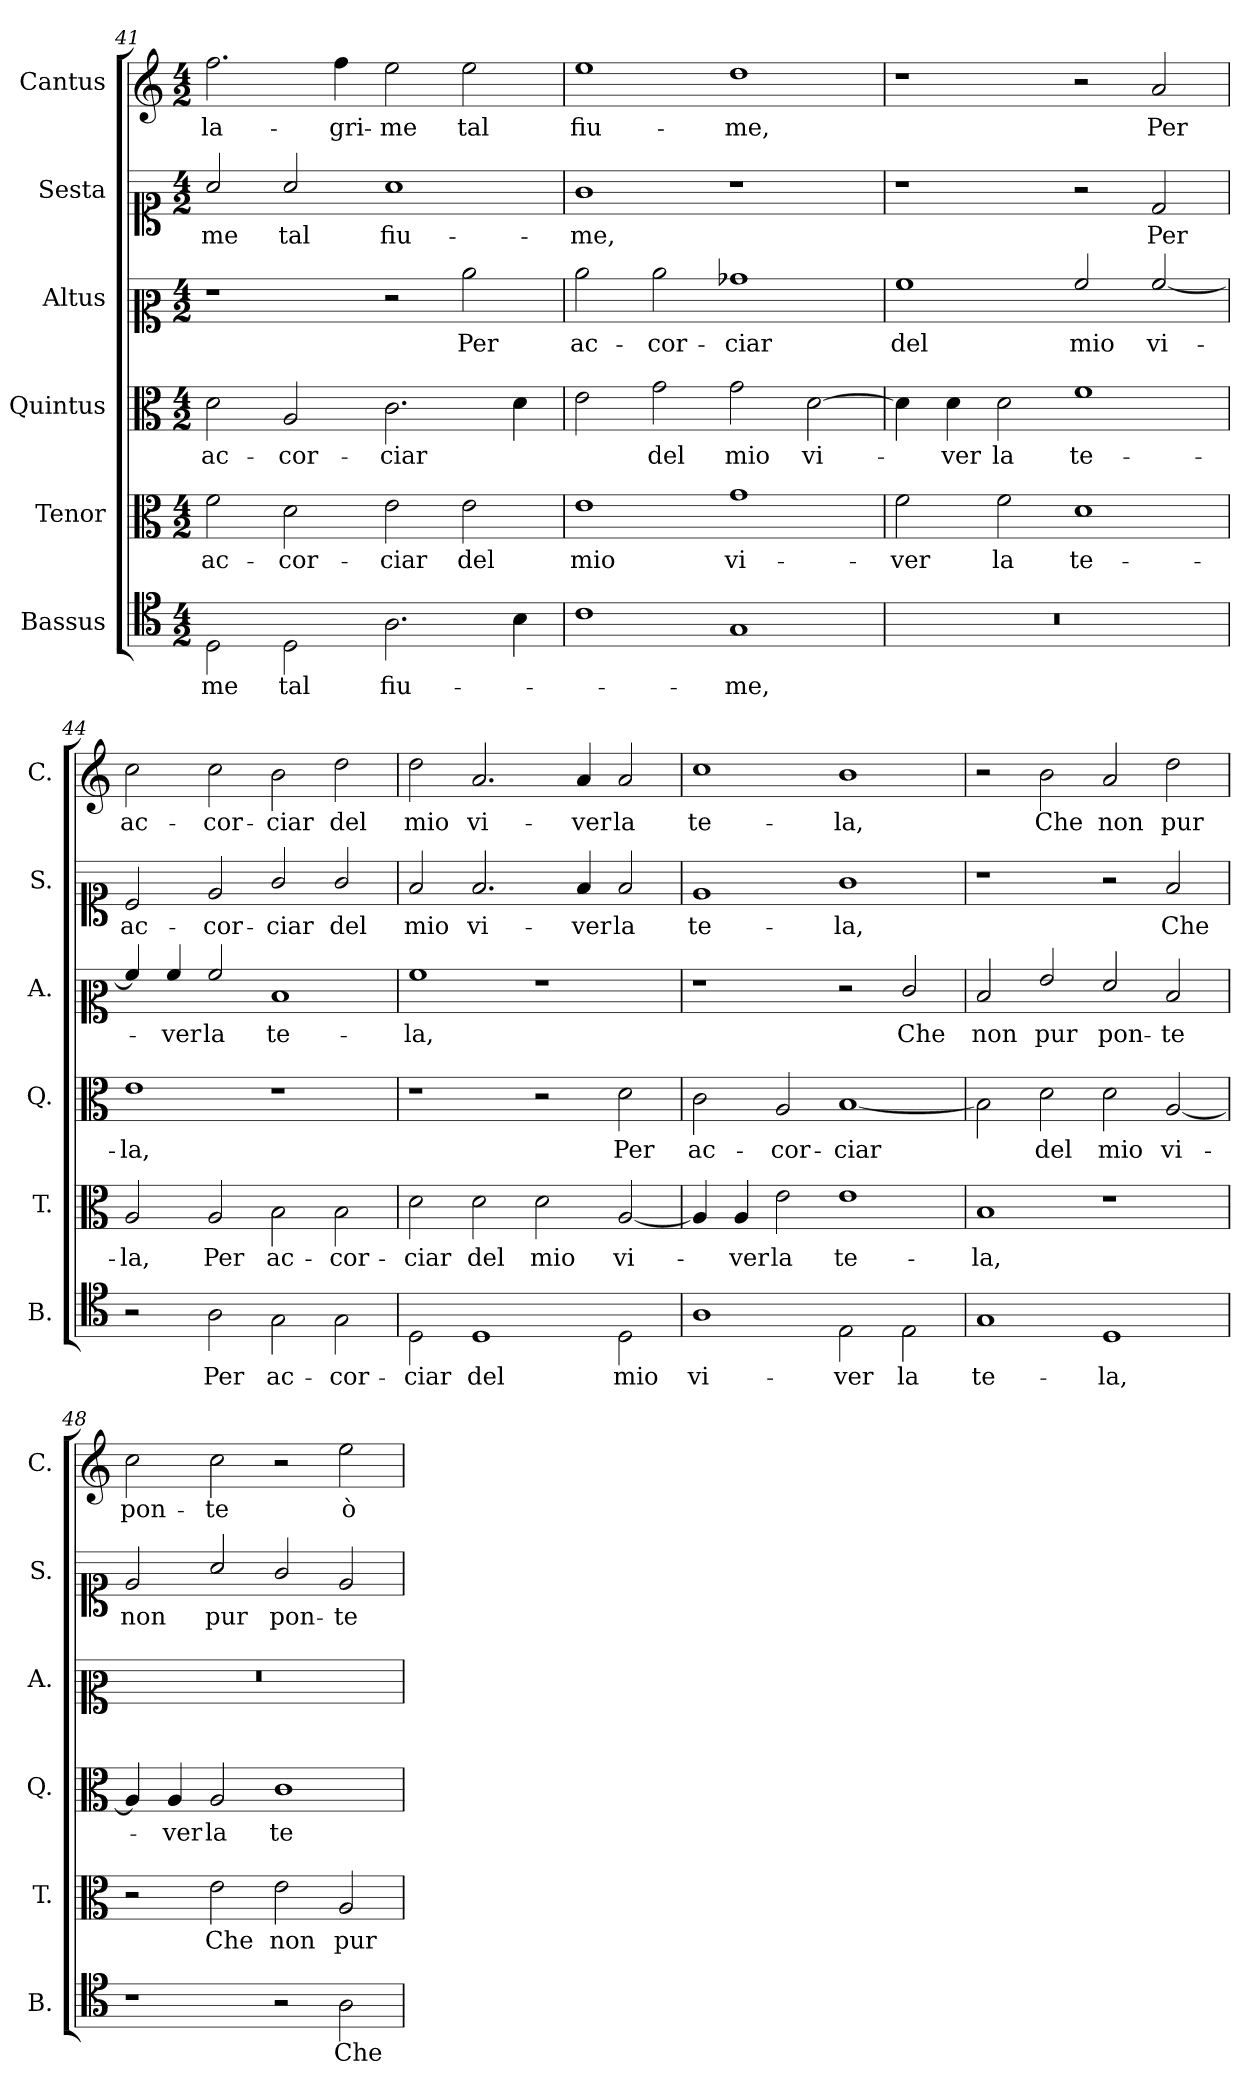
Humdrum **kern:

**kern	**text	**kern	**text	**kern	**text	**kern	**text	**kern	**text	**kern	**text
*part6	*part6	*part5	*part5	*part4	*part4	*part3	*part3	*part2	*part2	*part1	*part1
*staff6	*staff6	*staff5	*staff5	*staff4	*staff4	*staff3	*staff3	*staff2	*staff2	*staff1	*staff1
*I"Bassus	*	*I"Tenor	*	*I"Quintus	*	*I"Altus	*	*I"Sesta	*	*I"Cantus	*
*I'B.	*	*I'T.	*	*I'Q.	*	*I'A.	*	*I'S.	*	*I'C.	*
*clefC4	*	*clefC3	*	*clefC3	*	*clefC2	*	*clefC1	*	*clefG2	*
*k[]	*	*k[]	*	*k[]	*	*k[]	*	*k[]	*	*k[]	*
*M4/2	*	*M4/2	*	*M4/2	*	*M4/2	*	*M4/2	*	*M4/2	*
=41	=41	=41	=41	=41	=41	=41	=41	=41	=41	=41	=41
!	!LO:LY:b	!	!LO:LY:b	!	!LO:LY:b	!	!	!	!LO:LY:b	!	!LO:LY:b
2D\	-me	2f\	ac-	2d\	ac-	1r	.	2a/	-me	2.ff\	la-
!	!LO:LY:b	!	!LO:LY:b	!	!LO:LY:b	!	!	!	!LO:LY:b	!	!
2D\	tal	2d\	-cor-	2A/	-cor-	.	.	2a/	tal	.	.
!	!	!	!	!	!	!	!	!	!	!	!LO:LY:b
.	.	.	.	.	.	.	.	.	.	4ff\	-gri-
!	!LO:LY:b	!	!LO:LY:b	!	!LO:LY:b	!	!	!	!LO:LY:b	!	!LO:LY:b
2.A\	fiu-	2e\	-ciar	2.c\	-ciar	2r	.	1a	fiu-	2ee\	-me
!	!	!	!LO:LY:b	!	!	!	!LO:LY:b	!	!	!	!LO:LY:b
.	.	2e\	del	.	.	2cc\	Per	.	.	2ee\	tal
4B\	.	.	.	4d\	.	.	.	.	.	.	.
=42	=42	=42	=42	=42	=42	=42	=42	=42	=42	=42	=42
!	!	!	!LO:LY:b	!	!	!	!LO:LY:b	!	!LO:LY:b	!	!LO:LY:b
1c	.	1e	mio	2e\	.	2cc\	ac-	1g	-me,	1ee	fiu-
!	!	!	!	!	!LO:LY:b	!	!LO:LY:b	!	!	!	!
.	.	.	.	2g\	del	2cc\	-cor-	.	.	.	.
!	!LO:LY:b	!	!LO:LY:b	!	!LO:LY:b	!	!LO:LY:b	!	!	!	!LO:LY:b
1G	-me,	1g	vi-	2g\	mio	1b-X	-ciar	1r	.	1dd	-me,
!	!	!	!	!	!LO:LY:b	!	!	!	!	!	!
.	.	.	.	[2d\	vi-	.	.	.	.	.	.
!!LO:LB:g=z
=43	=43	=43	=43	=43	=43	=43	=43	=43	=43	=43	=43
!	!	!	!LO:LY:b	!	!	!	!LO:LY:b	!	!	!	!
0r	.	2f\	-ver	4d\]	.	1a	del	1r	.	1r	.
!	!	!	!	!	!LO:LY:b	!	!	!	!	!	!
.	.	.	.	4d\	-ver	.	.	.	.	.	.
!	!	!	!LO:LY:b	!	!LO:LY:b	!	!	!	!	!	!
.	.	2f\	la	2d\	la	.	.	.	.	.	.
!	!	!	!LO:LY:b	!	!LO:LY:b	!	!LO:LY:b	!	!	!	!
.	.	1d	te-	1f	te-	2a/	mio	2r	.	2r	.
!	!	!	!	!	!	!	!LO:LY:b	!	!LO:LY:b	!	!LO:LY:b
.	.	.	.	.	.	[2a/	vi-	2d/	Per	2a/	Per
=44	=44	=44	=44	=44	=44	=44	=44	=44	=44	=44	=44
!	!	!	!LO:LY:b	!	!LO:LY:b	!	!	!	!LO:LY:b	!	!LO:LY:b
2r	.	2A/	-la,	1e	-la,	4a/]	.	2c/	ac-	2cc\	ac-
!	!	!	!	!	!	!	!LO:LY:b	!	!	!	!
.	.	.	.	.	.	4a/	-ver	.	.	.	.
!	!LO:LY:b	!	!LO:LY:b	!	!	!	!LO:LY:b	!	!LO:LY:b	!	!LO:LY:b
2A\	Per	2A/	Per	.	.	2a/	la	2e/	-cor-	2cc\	-cor-
!	!LO:LY:b	!	!LO:LY:b	!	!	!	!LO:LY:b	!	!LO:LY:b	!	!LO:LY:b
2G\	ac-	2B\	ac-	1r	.	1d	te-	2g/	-ciar	2b\	-ciar
!	!LO:LY:b	!	!LO:LY:b	!	!	!	!	!	!LO:LY:b	!	!LO:LY:b
2G\	-cor-	2B\	-cor-	.	.	.	.	2g/	del	2dd\	del
=45	=45	=45	=45	=45	=45	=45	=45	=45	=45	=45	=45
!	!LO:LY:b	!	!LO:LY:b	!	!	!	!LO:LY:b	!	!LO:LY:b	!	!LO:LY:b
2D\	-ciar	2d\	-ciar	1r	.	1a	-la,	2f/	mio	2dd\	mio
!	!LO:LY:b	!	!LO:LY:b	!	!	!	!	!	!LO:LY:b	!	!LO:LY:b
1D	del	2d\	del	.	.	.	.	2.f/	vi-	2.a/	vi-
!	!	!	!LO:LY:b	!	!	!	!	!	!	!	!
.	.	2d\	mio	2r	.	1r	.	.	.	.	.
!	!	!	!	!	!	!	!	!	!LO:LY:b	!	!LO:LY:b
.	.	.	.	.	.	.	.	4f/	-ver	4a/	-ver
!	!LO:LY:b	!	!LO:LY:b	!	!LO:LY:b	!	!	!	!LO:LY:b	!	!LO:LY:b
2D\	mio	[2A/	vi-	2d\	Per	.	.	2f/	la	2a/	la
=46	=46	=46	=46	=46	=46	=46	=46	=46	=46	=46	=46
!	!LO:LY:b	!	!	!	!LO:LY:b	!	!	!	!LO:LY:b	!	!LO:LY:b
1A	vi-	4A/]	.	2c\	ac-	1r	.	1e	te-	1cc	te-
!	!	!	!LO:LY:b	!	!	!	!	!	!	!	!
.	.	4A/	-ver	.	.	.	.	.	.	.	.
!	!	!	!LO:LY:b	!	!LO:LY:b	!	!	!	!	!	!
.	.	2e\	la	2A/	-cor-	.	.	.	.	.	.
!	!LO:LY:b	!	!LO:LY:b	!	!LO:LY:b	!	!	!	!LO:LY:b	!	!LO:LY:b
2E\	-ver	1e	te-	[1B	-ciar	2r	.	1g	-la,	1b	-la,
!	!LO:LY:b	!	!	!	!	!	!LO:LY:b	!	!	!	!
2E\	la	.	.	.	.	2e/	Che	.	.	.	.
=47	=47	=47	=47	=47	=47	=47	=47	=47	=47	=47	=47
!	!LO:LY:b	!	!LO:LY:b	!	!	!	!LO:LY:b	!	!	!	!
1G	te-	1B	-la,	2B\]	.	2d/	non	1r	.	2r	.
!	!	!	!	!	!LO:LY:b	!	!LO:LY:b	!	!	!	!LO:LY:b
.	.	.	.	2d\	del	2g/	pur	.	.	2b\	Che
!	!LO:LY:b	!	!	!	!LO:LY:b	!	!LO:LY:b	!	!	!	!LO:LY:b
1D	-la,	1r	.	2d\	mio	2f/	pon-	2r	.	2a/	non
!	!	!	!	!	!LO:LY:b	!	!LO:LY:b	!	!LO:LY:b	!	!LO:LY:b
.	.	.	.	[2A/	vi-	2d/	-te	2f/	Che	2dd\	pur
=48	=48	=48	=48	=48	=48	=48	=48	=48	=48	=48	=48
!	!	!	!	!	!	!	!	!	!LO:LY:b	!	!LO:LY:b
1r	.	2r	.	4A/]	.	0r	.	2e/	non	2cc\	pon-
!	!	!	!	!	!LO:LY:b	!	!	!	!	!	!
.	.	.	.	4A/	-ver	.	.	.	.	.	.
!	!	!	!LO:LY:b	!	!LO:LY:b	!	!	!	!LO:LY:b	!	!LO:LY:b
.	.	2e\	Che	2A/	la	.	.	2a/	pur	2cc\	-te
!	!	!	!LO:LY:b	!	!LO:LY:b	!	!	!	!LO:LY:b	!	!
2r	.	2e\	non	1c	te-	.	.	2g/	pon-	2r	.
!	!LO:LY:b	!	!LO:LY:b	!	!	!	!	!	!LO:LY:b	!	!LO:LY:b
2A\	Che	2A/	pur	.	.	.	.	2e/	-te	2ee\	ò
=	=	=	=	=	=	=	=	=	=	=	=
*-	*-	*-	*-	*-	*-	*-	*-	*-	*-	*-	*-
